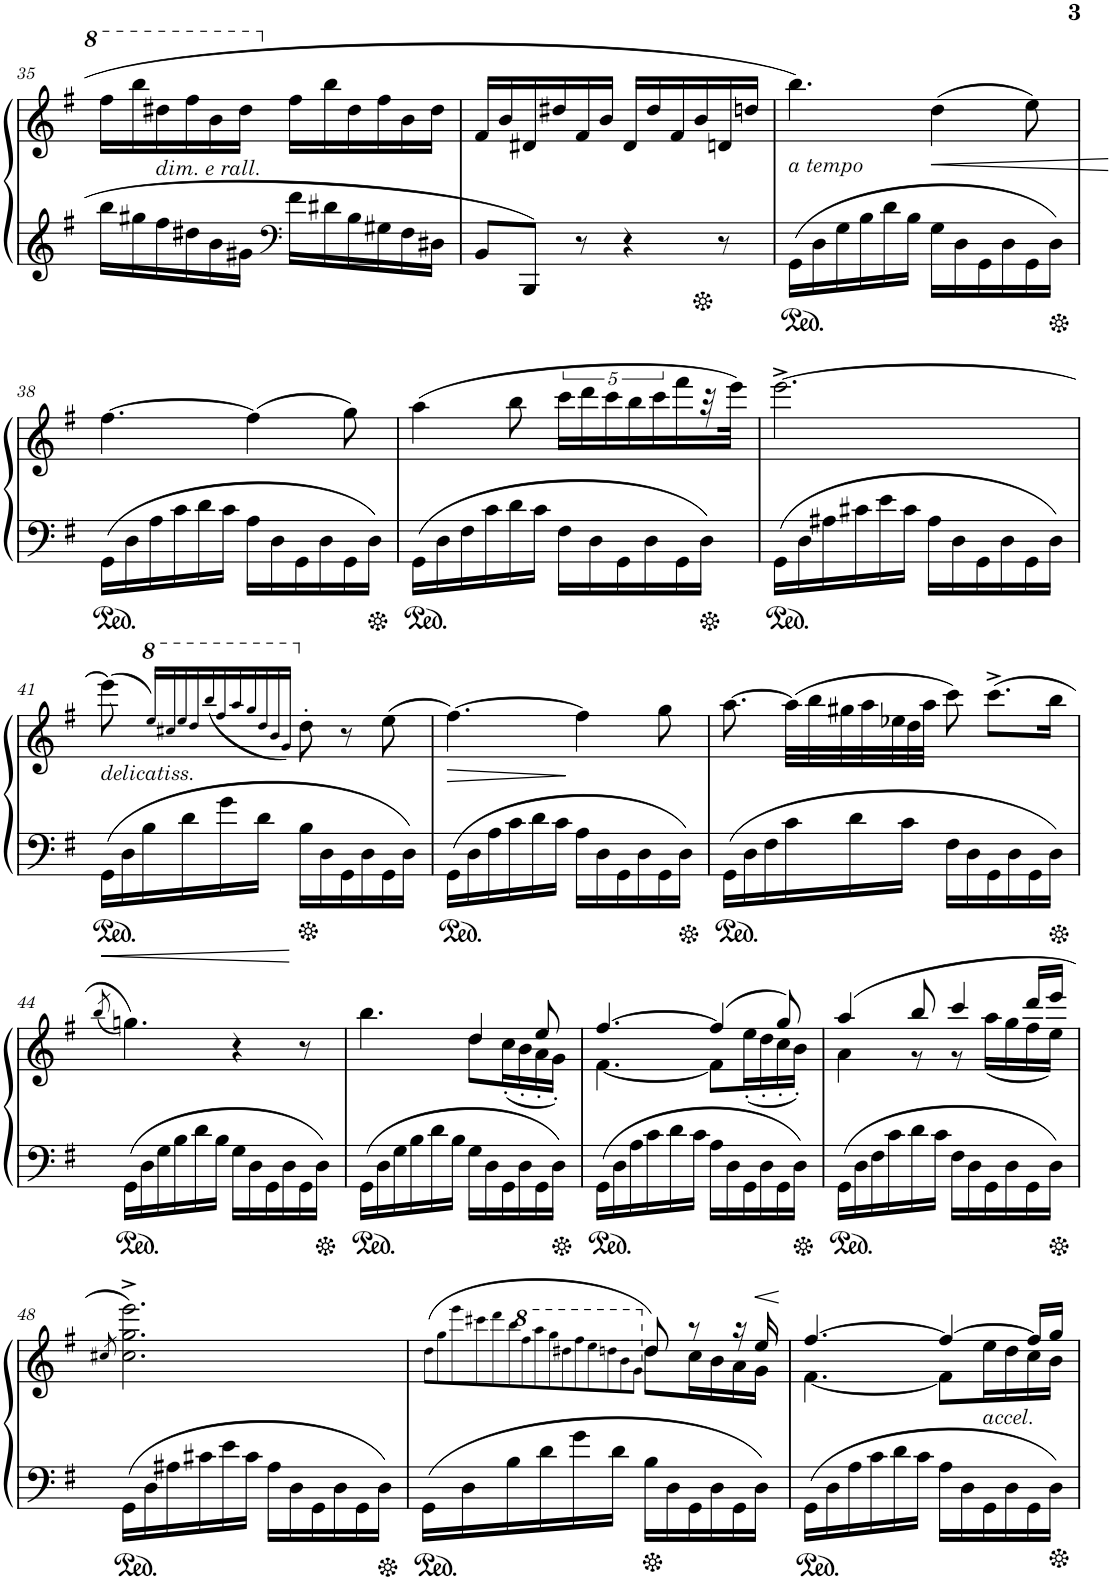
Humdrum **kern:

**kern	**kern	**dynam
*part1	*part1	*part1
*staff2	*staff1	*staff1/2
*I"Piano	*	*
*I'Pno.	*	*
!!LO:PB:g=z
*clefF4	*clefG2	*
*k[f#]	*k[f#]	*
*M6/8	*M6/8	*
=35	=35	=35
16bb\LL	16fff#\LL	.
16gg#X\	16bbb\	.
!	!LO:TX:b:i:t=dim. e rall.	!
16ff#\	16ddd#X\	.
16dd#X\	16fff#\	.
16b\	16bb\	.
16g#X\JJ	16ddd#\JJ	.
*clefF4	*	*
16f#\LL	16ff#\LL	.
16d#X\	16bb\	.
16B\	16dd#\	.
16G#X\	16ff#\	.
16F#\	16b\	.
16D#X\JJ	16dd#\JJ	.
=36	=36	=36
8BB/L	16f#/LL	.
.	16b/	.
8BBB/J	16d#X/	.
.	16dd#X/	.
8r	16f#/	.
.	16b/JJ	.
4r	16d#/LL	.
.	16dd#/	.
.	16f#/	.
.	16b/	.
8r	16dn/	.
.	16ddn/JJ	.
=37	=37	=37
!	!LO:TX:b:i:t=a tempo	!
16GG\LL	4.bb\	.
16D\	.	.
16G\	.	.
16B\	.	.
16d\	.	.
16B\JJ	.	.
!	!	!LO:HP:b
16G\LL	(4dd\	<
16D\	.	.
16GG\	.	.
16D\	.	.
16GG\	8ee\)	.
16D\JJ	.	.
.	.	[
!!LO:LB:g=z
=38	=38	=38
16GG\LL	[4.ff#\	.
16D\	.	.
16A\	.	.
16c\	.	.
16d\	.	.
16c\JJ	.	.
16A\LL	(4ff#\]	.
16D\	.	.
16GG\	.	.
16D\	.	.
16GG\	8gg\)	.
16D\JJ	.	.
=39	=39	=39
16GG\LL	(4aa\	.
16D\	.	.
16F#\	.	.
16c\	.	.
16d\	8bb\	.
16c\JJ	.	.
16F#\LL	20ccc\LL	.
.	20ddd\	.
16D\	.	.
.	20ccc\	.
16GG\	.	.
.	20bb\	.
16D\	.	.
.	20ccc\	.
16GG\	16fff#\	.
16D\JJ	32r	.
.	32eee\JJJ)	.
=40	=40	=40
16GG\LL	[2.eee^\	.
16D\	.	.
16A#X\	.	.
16c#X\	.	.
16e\	.	.
16c#\JJ	.	.
16A#\LL	.	.
16D\	.	.
16GG\	.	.
16D\	.	.
16GG\	.	.
16D\JJ	.	.
!!LO:LB:g=z
=41	=41	=41
!	!LO:TX:b:i:t=delicatiss.	!
16GG\LL	(8eee\]	.
16D\	.	.
*	*8va	*
*	*Xtuplet	*
16B\	44eee!/LL)	.
.	44ccc#X!/	.
.	44eee!/	.
16d\	.	.
.	44ddd!/	.
.	(44bbb!/	.
.	44fff#!/	.
16g\	.	.
.	44aaa!/	.
.	44ggg!/	.
.	44ddd!/	.
16d\JJ	.	.
.	44bb!/	.
.	44gg!/JJ)	.
*	*X8va	*
16B\LL	8dd'\	.
16D\	.	.
16GG\	8r	.
16D\	.	.
16GG\	(8ee\	.
16D\JJ	.	.
=42	=42	=42
!	!	!LO:HP:b
16GG\LL	[4.ff#\)	>
16D\	.	.
16A\	.	.
16c\	.	.
16d\	.	.
16c\JJ	.	.
16A\LL	4ff#\]	]
16D\	.	.
16GG\	.	.
16D\	.	.
16GG\	8gg\	.
16D\JJ	.	.
=43	=43	=43
16GG\LL	[8.aa\	.
16D\	.	.
16F#\	.	.
*	*tuplet	*
16c\	(112%3aa\LLL]	.
.	112%3bb\	.
.	112%3gg#X\	.
16d\	.	.
.	112%3aa\	.
.	112%3ee-X\	.
16c\JJ	.	.
.	112%3dd\	.
.	112%3aa\JJJ	.
16F#\LL	8ccc\)	.
16D\	.	.
16GG\	(8.ccc^\L	.
16D\	.	.
16GG\	.	.
16D\JJ	16bb\Jk	.
!!LO:LB:g=z
=44	=44	=44
.	(8qbb/	.
16GG\LL	4.ggn\))	.
16D\	.	.
16G\	.	.
16B\	.	.
16d\	.	.
16B\JJ	.	.
16G\LL	4r	.
16D\	.	.
16GG\	.	.
16D\	.	.
16GG\	8r	.
16D\JJ	.	.
=45	=45	=45
*	*^	*
16GG\LL	4.bb\	4.ryy	.
16D\	.	.	.
16G\	.	.	.
16B\	.	.	.
16d\	.	.	.
16B\JJ	.	.	.
16G\LL	4dd/	8dd\L	.
16D\	.	.	.
16GG\	.	(16cc'\L	.
16D\	.	16b'\	.
16GG\	8ee/	16a'\	.
16D\JJ	.	16g'\JJ)	.
=46	=46	=46	=46
16GG\LL	[4.ff#/	[4.f#\	.
16D\	.	.	.
16A\	.	.	.
16c\	.	.	.
16d\	.	.	.
16c\JJ	.	.	.
16A\LL	(4ff#/]	8f#\L]	.
16D\	.	.	.
16GG\	.	(16ee'\L	.
16D\	.	16dd'\	.
16GG\	8gg/)	16cc'\	.
16D\JJ	.	16b'\JJ)	.
=47	=47	=47	=47
16GG\LL	(4aa/	4a\	.
16D\	.	.	.
16F#\	.	.	.
16c\	.	.	.
16d\	8bb/	8r	.
16c\JJ	.	.	.
16F#\LL	4ccc/	8r	.
16D\	.	.	.
16GG\	.	(16aa\LL	.
16D\	.	16gg\	.
16GG\	16ddd/LL	16ff#\	.
16D\JJ	16eee/JJ	16ee\JJ)	.
*	*v	*v	*
!!LO:LB:g=z
=48	=48	=48
.	8qcc#X/	.
16GG\LL	2.cc#\^ 2.gg\^ 2.eee\^)	.
16D\	.	.
16A#X\	.	.
16c#X\	.	.
16e\	.	.
16c#\JJ	.	.
16A#\LL	.	.
16D\	.	.
16GG\	.	.
16D\	.	.
16GG\	.	.
16D\JJ	.	.
=49	=49	=49
*	*Xtuplet	*
*	*^	*
16GG\LL	(40dd!\L	4.ryy	.
.	40gg!\	.	.
.	40eee!\	.	.
16D\	.	.	.
.	40ccc#X!\	.	.
.	40ddd!\	.	.
*	*8va	*	*
16B\	40bbb!\	.	.
.	40fff#!\	.	.
.	40aaa!\	.	.
16d\	.	.	.
.	40ggg!\	.	.
.	40ddd#X!\	.	.
16g\	40fff#!\	.	.
.	40eee!\	.	.
.	40dddn!\	.	.
16d\JJ	.	.	.
.	40bb!\	.	.
*	*X8va	*	*
.	40g!\J	.	.
16B\LL	8dd/)	8dd\L	.
16D\	.	.	.
16GG\	8r	16cc\L	.
16D\	.	16b\	.
16GG\	16r	16a\	.
!	!	!	!LO:HP:b
16D\JJ	16ee/	16g\JJ	<
=50	=50	=50	=50
16GG\LL	[4.ff#/	[4.f#\	.
16D\	.	.	.
16A\	.	.	.
16c\	.	.	.
16d\	.	.	.
16c\JJ	.	.	.
16A\LL	4ff#/_	8f#\L]	[
16D\	.	.	.
!	!	!LO:TX:b:i:t=accel.	!
16GG\	.	16ee\L	.
16D\	.	16dd\	.
16GG\	16ff#/LL]	16cc\	.
16D\JJ	16gg/JJ	16b\JJ	.
*	*v	*v	*
=	=	=
*-	*-	*-
